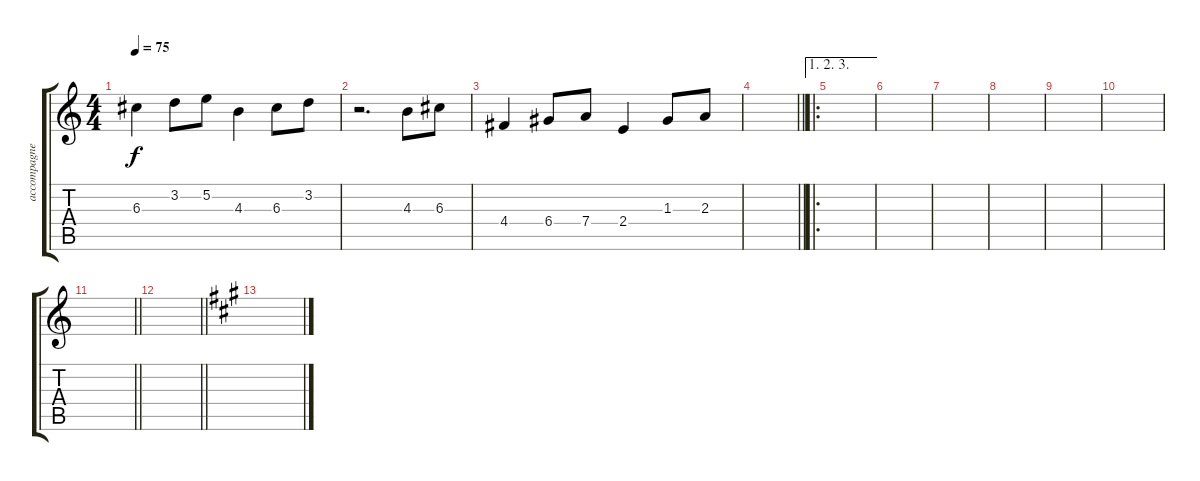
\track ("accompagnement 2" "accompagne") {instrument acousticguitarnylon}
\staff {score tabs}
\tuning (E4 B3 G3 D3 A2 E2) {hide}
\ts (4 4)
\tempo 75
\clef g2
\ks c
6.3.4{dy f instrument acousticguitarnylon} 3.2.8 5.2.8 4.3.4 6.3.8 3.2.8 |
r.2{d} 4.3.8 6.3.8 |
4.4.4 6.4.8 7.4.8 2.4.4 1.3.8 2.3.8 |
\barLineRight lightlight
|
\ae (1 2 3)
\ro
|
|
|
|
|
|
\barLineRight lightlight
|
\barLineRight lightlight
|
\ks a
